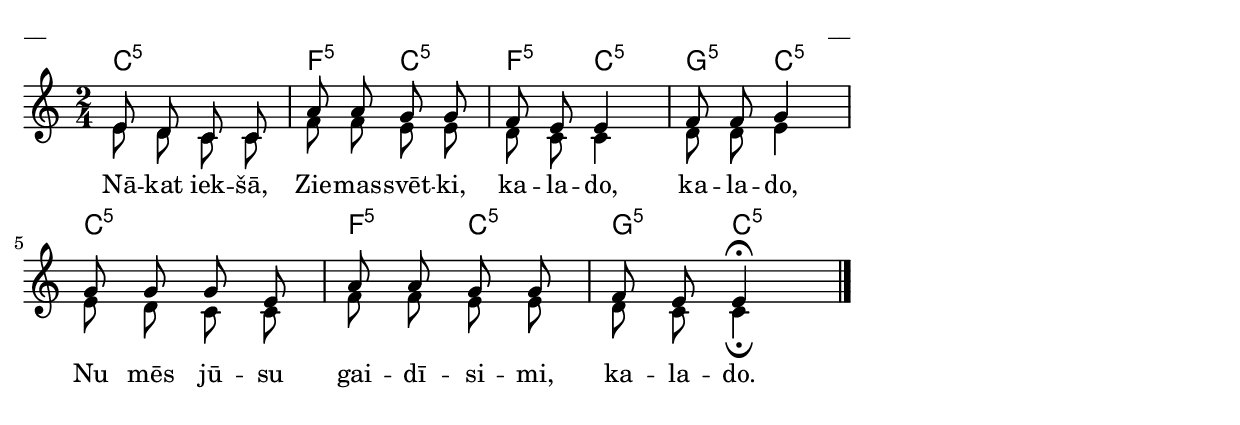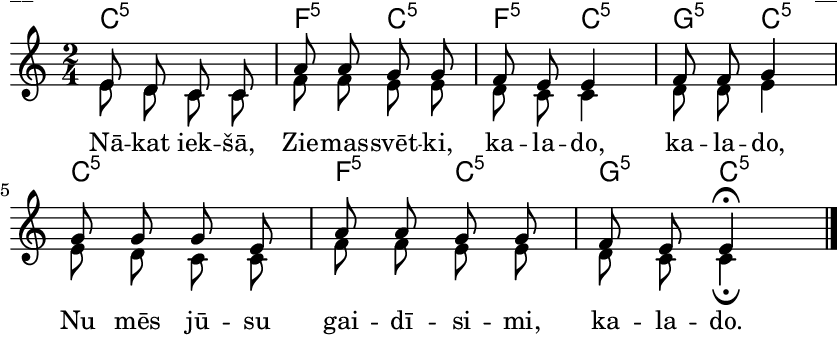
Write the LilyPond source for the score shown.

\version "2.13.18"
#(ly:set-option 'crop #t)

%\header {
%    title = "Nākat iekšā, Ziemassvētki"
%}
% sk. arī AALapas; Ziemassvētki atnākdami, kalado, kalado
\paper {
line-width = 14\cm
left-margin = 0.4\cm
between-system-padding = 0.1\cm
between-system-space = 0.1\cm
}
\layout {
indent = #0
ragged-last = ##f
}


chordsA = \chordmode {
\time 2/4
c2:5 | f4:5 c4:5 | f4:5 c4:5 | g4:5 c4:5 |   
c2:5 | f4:5 c4:5 | g4:5 c4:5 |
}


voiceA = \relative c' {
\clef "treble"
\key c \major
\time 2/4
e8 d c c | a'8 a g g |
f8 e e4 | f8 f g4 |
g8 g g e | a8 a g g |
f8 e e4\fermata |
\bar "|."
}

lyricA = \lyricmode {
Nā -- kat iek -- šā, Zie -- mas -- svēt -- ki,
ka -- la -- do, ka -- la -- do,
Nu mēs jū -- su gai -- dī -- si -- mi,
ka -- la -- do.
}

voiceB = \relative c' {
e8 d c c | f8 f e e |
d8 c c4 | d8 d e4 |
e8 d c c | f8 f e e |
d8 c c4\fermata |
}

fullScore = <<
\new ChordNames { 
\set chordChanges = ##t
\chordsA 
}
\new Staff {
<<
\new Voice = "voiceA" { \voiceOne \autoBeamOff \voiceA }
\new Lyrics \lyricsto "voiceA" \lyricA
\new Voice = "voiceB" { \voiceTwo \autoBeamOff \voiceB }
>>
}
>>

\score {
\fullScore
\header { piece = "__" opus = "__" }
}
\markup { \with-color #(x11-color 'white) \sans \smaller "__" }
\score {
\unfoldRepeats
\fullScore
\midi {
\context { \Staff \remove "Staff_performer" }
\context { \Voice \consists "Staff_performer" }
}
}


